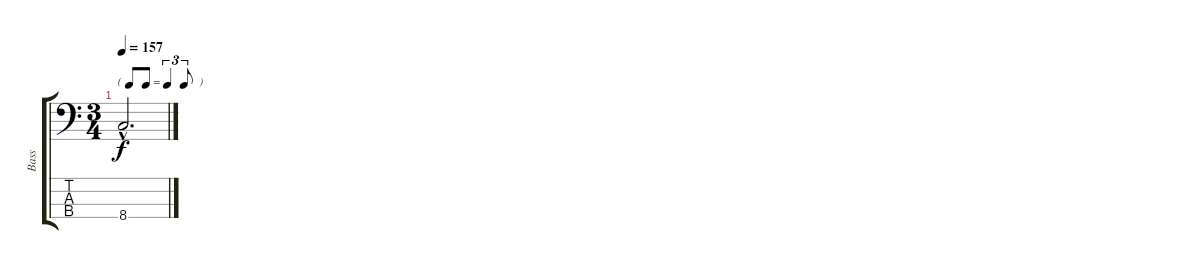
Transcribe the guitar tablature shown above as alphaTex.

\track ("Bass" "Bass") {instrument acousticbass}
\staff {score tabs}
\tuning (G2 D2 A1 E1) {hide}
\ts (3 4)
\tf triplet8th
\tempo 157
\clef f4
\ks c
8.4{hac}.2{d dy f}
